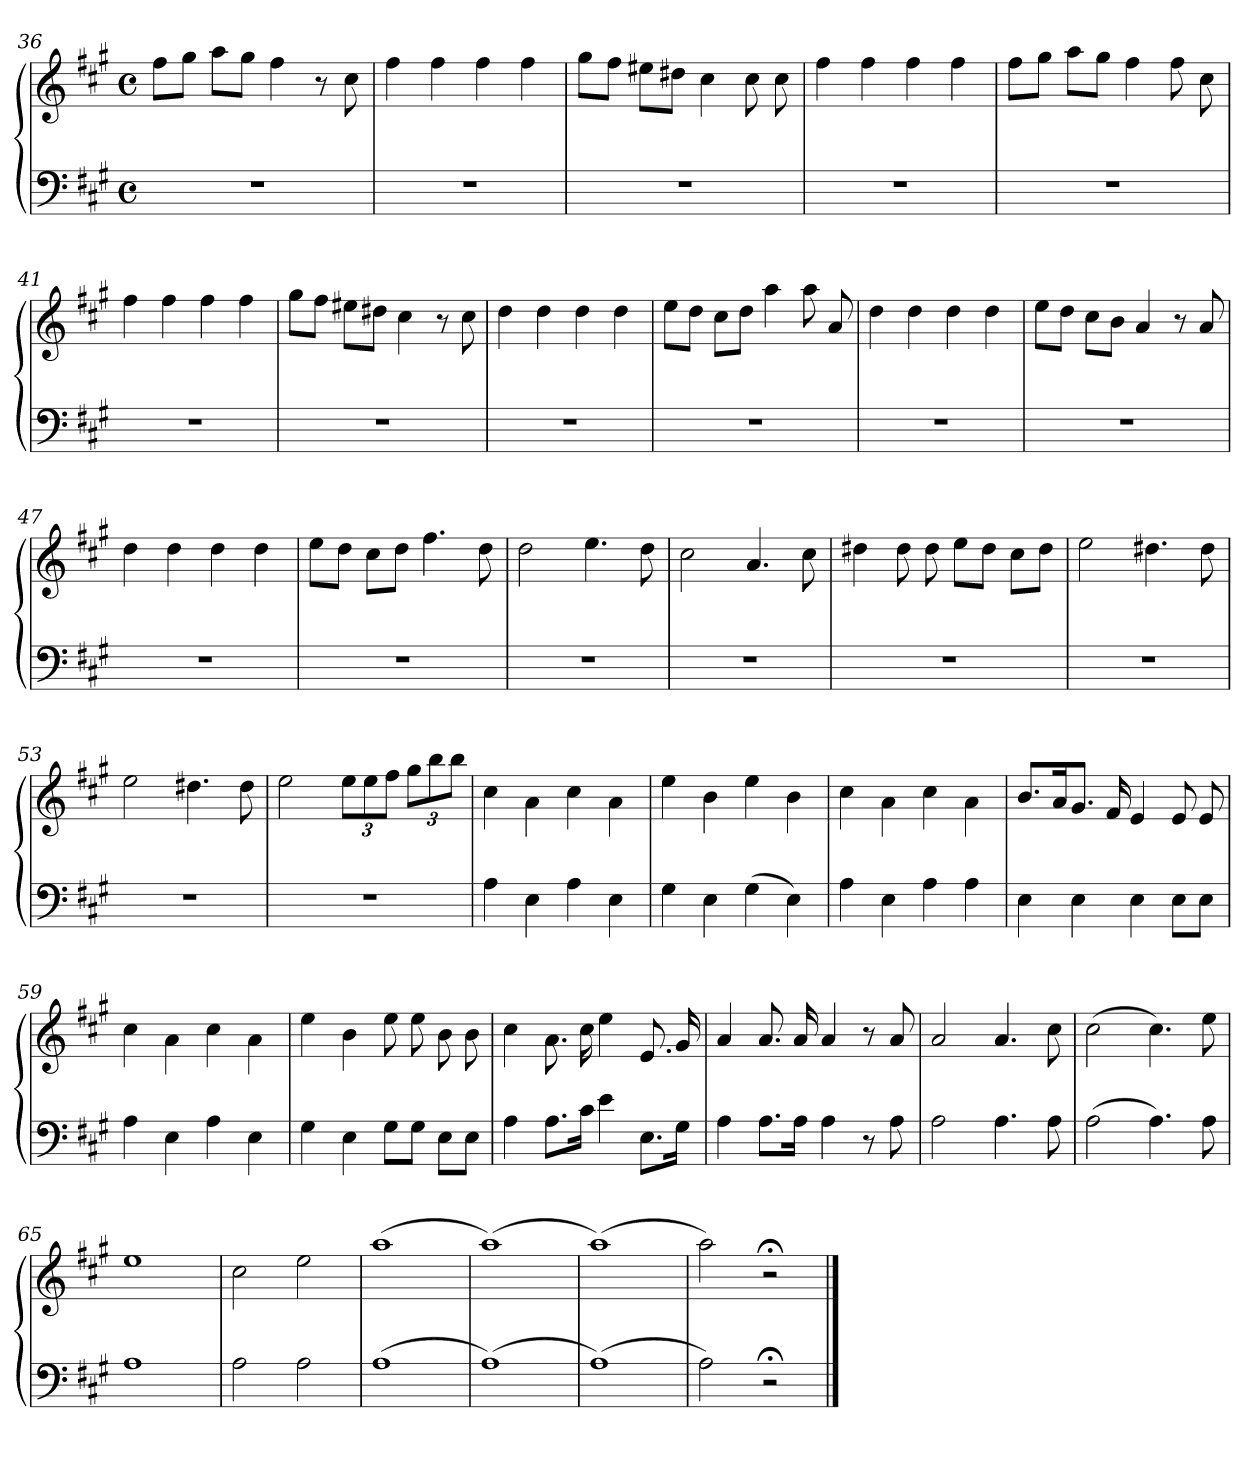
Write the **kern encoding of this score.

**kern	**kern
*part1	*part1
*staff2	*staff1
*clefF4	*clefG2
*k[f#c#g#]	*k[f#c#g#]
*M4/4	*M4/4
*met(c)	*met(c)
=36	=36
1r	8ff#\L
.	8gg#\J
.	8aa\L
.	8gg#\J
.	4ff#\
.	8r
.	8cc#\
!!LO:LB:g=z
=37	=37
1r	4ff#\
.	4ff#\
.	4ff#\
.	4ff#\
=38	=38
1r	8gg#\L
.	8ff#\J
.	8ee#X\L
.	8dd#X\J
.	4cc#\
.	8cc#\
.	8cc#\
=39	=39
1r	4ff#\
.	4ff#\
.	4ff#\
.	4ff#\
=40	=40
1r	8ff#\L
.	8gg#\J
.	8aa\L
.	8gg#\J
.	4ff#\
.	8ff#\
.	8cc#\
!!LO:LB:g=z
=41	=41
1r	4ff#\
.	4ff#\
.	4ff#\
.	4ff#\
=42	=42
1r	8gg#\L
.	8ff#\J
.	8ee#X\L
.	8dd#X\J
.	4cc#\
.	8r
.	8cc#\
=43	=43
1r	4dd\
.	4dd\
.	4dd\
.	4dd\
=44	=44
1r	8ee\L
.	8dd\J
.	8cc#\L
.	8dd\J
.	4aa\
.	8aa\
.	8a/
!!LO:LB:g=z
=45	=45
1r	4dd\
.	4dd\
.	4dd\
.	4dd\
=46	=46
1r	8ee\L
.	8dd\J
.	8cc#\L
.	8b\J
.	4a/
.	8r
.	8a/
=47	=47
1r	4dd\
.	4dd\
.	4dd\
.	4dd\
=48	=48
1r	8ee\L
.	8dd\J
.	8cc#\L
.	8dd\J
.	4.ff#\
.	8dd\
!!LO:PB:g=z
=49	=49
1r	2dd\
.	4.ee\
.	8dd\
=50	=50
1r	2cc#\
.	4.a/
.	8cc#\
=51	=51
1r	4dd#X\
.	8dd#\
.	8dd#\
.	8ee\L
.	8dd#\J
.	8cc#\L
.	8dd#\J
=52	=52
1r	2ee\
.	4.dd#X\
.	8dd#\
!!LO:LB:g=z
=53	=53
1r	2ee\
.	4.dd#X\
.	8dd#\
=54	=54
1r	2ee\
*	*Xbrackettup
.	12ee!\L
.	12ee!\
.	12ff#!\J
.	12gg#!\L
.	12bb!\
.	12bb!\J
=55	=55
4A\	4cc#\
4E\	4a\
4A\	4cc#\
4E\	4a\
=56	=56
4G#\	4ee\
4E\	4b\
(>4G#\	4ee\
4E\)	4b\
!!LO:LB:g=z
=57	=57
4A\	4cc#\
4E\	4a\
4A\	4cc#\
4A\	4a\
=58	=58
4E\	8.b/L
.	16a/k
4E\	8.g#/J
.	16f#/
4E\	4e/
8E\L	8e/
8E\J	8e/
=59	=59
4A\	4cc#\
4E\	4a\
4A\	4cc#\
4E\	4a\
=60	=60
4G#\	4ee\
4E\	4b\
8G#\L	8ee\
8G#\J	8ee\
8E\L	8b\
8E\J	8b\
!!LO:LB:g=z
=61	=61
4A\	4cc#\
8.A\L	8.a\
16c#\Jk	16cc#\
4e\	4ee\
8.E\L	8.e/
16G#\Jk	16g#/
=62	=62
4A\	4a/
8.A\L	8.a/
16A\Jk	16a/
4A\	4a/
8r	8r
8A\	8a/
=63	=63
2A\	2a/
4.A\	4.a/
8A\	8cc#\
=64	=64
(>2A\	(>2cc#\
4.A\)	4.cc#\)
8A\	8ee\
!!LO:LB:g=z
=65	=65
1A	1ee
=66	=66
2A\	2cc#\
2A\	2ee\
=67	=67
(>1A	(>1aa
=68	=68
(>1A)	(>1aa)
=69	=69
(>1A)	(>1aa)
=70	=70
2A\)	2aa\)
2r;<	2r;<
==	==
*-	*-
